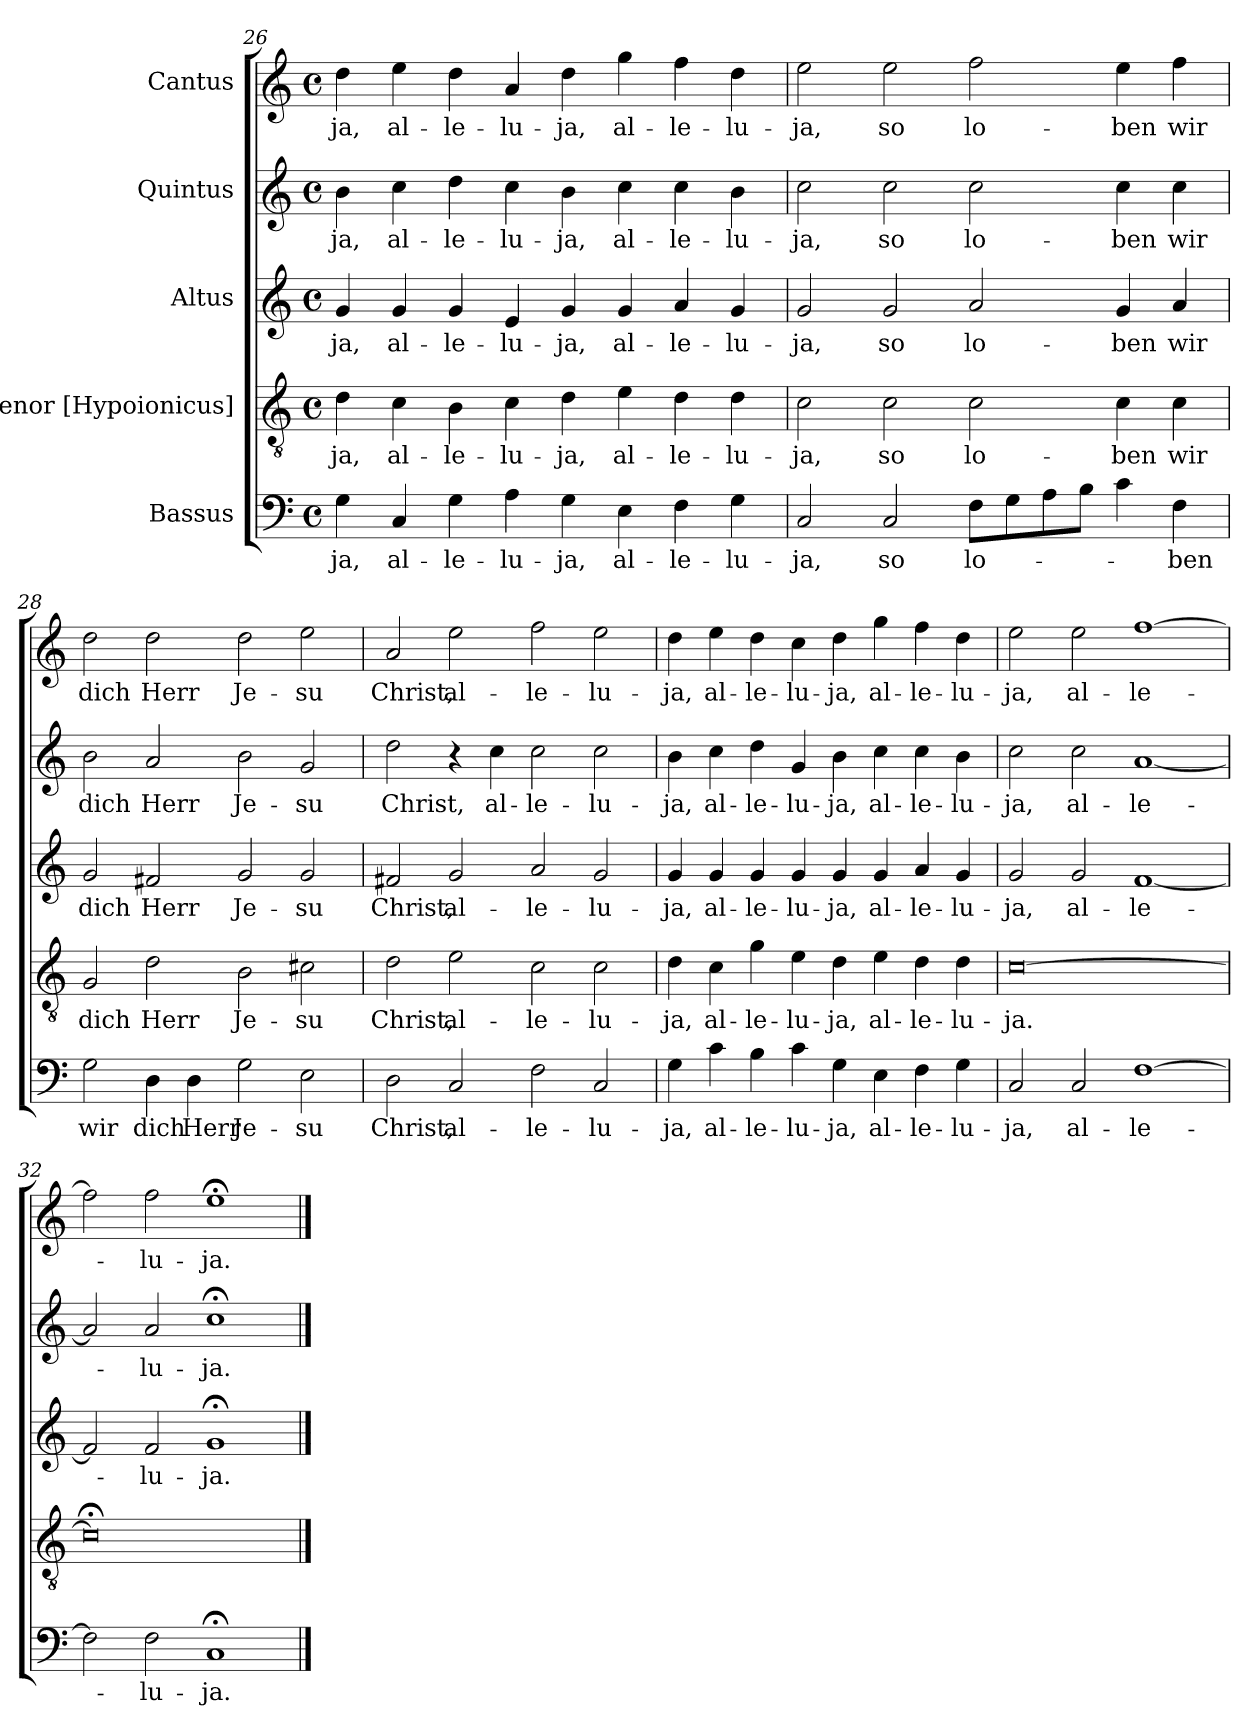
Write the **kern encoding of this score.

**kern	**text	**kern	**text	**kern	**text	**kern	**text	**kern	**text
*part5	*part5	*part4	*part4	*part3	*part3	*part2	*part2	*part1	*part1
*staff5	*staff5	*staff4	*staff4	*staff3	*staff3	*staff2	*staff2	*staff1	*staff1
*I"Bassus	*	*I"Tenor [Hypoionicus]	*	*I"Altus	*	*I"Quintus	*	*I"Cantus	*
!!LO:PB:g=z
*clefF4	*	*clefGv2	*	*clefG2	*	*clefG2	*	*clefG2	*
*k[]	*	*k[]	*	*k[]	*	*k[]	*	*k[]	*
*M4/2	*	*M4/2	*	*M4/2	*	*M4/2	*	*M4/2	*
*met(c)	*	*met(c)	*	*met(c)	*	*met(c)	*	*met(c)	*
=26	=26	=26	=26	=26	=26	=26	=26	=26	=26
!	!LO:LY:b	!	!LO:LY:b	!	!LO:LY:b	!	!LO:LY:b	!	!LO:LY:b
4G\	-ja,	4d\	-ja,	4g/	-ja,	4b\	-ja,	4dd\	-ja,
!	!LO:LY:b	!	!LO:LY:b	!	!LO:LY:b	!	!LO:LY:b	!	!LO:LY:b
4C/	al-	4c\	al-	4g/	al-	4cc\	al-	4ee\	al-
!	!LO:LY:b	!	!LO:LY:b	!	!LO:LY:b	!	!LO:LY:b	!	!LO:LY:b
4G\	-le-	4B\	-le-	4g/	-le-	4dd\	-le-	4dd\	-le-
!	!LO:LY:b	!	!LO:LY:b	!	!LO:LY:b	!	!LO:LY:b	!	!LO:LY:b
4A\	-lu-	4c\	-lu-	4e/	-lu-	4cc\	-lu-	4a/	-lu-
!	!LO:LY:b	!	!LO:LY:b	!	!LO:LY:b	!	!LO:LY:b	!	!LO:LY:b
4G\	-ja,	4d\	-ja,	4g/	-ja,	4b\	-ja,	4dd\	-ja,
!	!LO:LY:b	!	!LO:LY:b	!	!LO:LY:b	!	!LO:LY:b	!	!LO:LY:b
4E\	al-	4e\	al-	4g/	al-	4cc\	al-	4gg\	al-
!	!LO:LY:b	!	!LO:LY:b	!	!LO:LY:b	!	!LO:LY:b	!	!LO:LY:b
4F\	-le-	4d\	-le-	4a/	-le-	4cc\	-le-	4ff\	-le-
!	!LO:LY:b	!	!LO:LY:b	!	!LO:LY:b	!	!LO:LY:b	!	!LO:LY:b
4G\	-lu-	4d\	-lu-	4g/	-lu-	4b\	-lu-	4dd\	-lu-
=27	=27	=27	=27	=27	=27	=27	=27	=27	=27
!	!LO:LY:b	!	!LO:LY:b	!	!LO:LY:b	!	!LO:LY:b	!	!LO:LY:b
2C/	ja,	2c\	ja,	2g/	ja,	2cc\	ja,	2ee\	ja,
!	!LO:LY:b	!	!LO:LY:b	!	!LO:LY:b	!	!LO:LY:b	!	!LO:LY:b
2C/	so	2c\	so	2g/	so	2cc\	so	2ee\	so
!	!LO:LY:b	!	!LO:LY:b	!	!LO:LY:b	!	!LO:LY:b	!	!LO:LY:b
8F\L	lo-	2c\	lo-	2a/	lo-	2cc\	lo-	2ff\	lo-
8G\	.	.	.	.	.	.	.	.	.
8A\	.	.	.	.	.	.	.	.	.
8B\J	.	.	.	.	.	.	.	.	.
!	!	!	!LO:LY:b	!	!LO:LY:b	!	!LO:LY:b	!	!LO:LY:b
4c\	.	4c\	-ben	4g/	-ben	4cc\	-ben	4ee\	-ben
!	!LO:LY:b	!	!LO:LY:b	!	!LO:LY:b	!	!LO:LY:b	!	!LO:LY:b
4F\	-ben	4c\	wir	4a/	wir	4cc\	wir	4ff\	wir
=28	=28	=28	=28	=28	=28	=28	=28	=28	=28
!	!LO:LY:b	!	!LO:LY:b	!	!LO:LY:b	!	!LO:LY:b	!	!LO:LY:b
2G\	wir	2G/	dich	2g/	dich	2b\	dich	2dd\	dich
!	!LO:LY:b	!	!LO:LY:b	!	!LO:LY:b	!	!LO:LY:b	!	!LO:LY:b
4D\	dich	2d\	Herr	2f#X/	Herr	2a/	Herr	2dd\	Herr
!	!LO:LY:b	!	!	!	!	!	!	!	!
4D\	Herr	.	.	.	.	.	.	.	.
!	!LO:LY:b	!	!LO:LY:b	!	!LO:LY:b	!	!LO:LY:b	!	!LO:LY:b
2G\	Je-	2B\	Je-	2g/	Je-	2b\	Je-	2dd\	Je-
!	!LO:LY:b	!	!LO:LY:b	!	!LO:LY:b	!	!LO:LY:b	!	!LO:LY:b
2E\	-su	2c#X\	-su	2g/	-su	2g/	-su	2ee\	-su
!!LO:LB:g=z
=29	=29	=29	=29	=29	=29	=29	=29	=29	=29
!	!LO:LY:b	!	!LO:LY:b	!	!LO:LY:b	!	!LO:LY:b	!	!LO:LY:b
2D\	Christ,	2d\	Christ,	2f#X/	Christ,	2dd\	Christ,	2a/	Christ,
!	!LO:LY:b	!	!LO:LY:b	!	!LO:LY:b	!	!	!	!LO:LY:b
2C/	al-	2e\	al-	2g/	al-	4r	.	2ee\	al-
!	!	!	!	!	!	!	!LO:LY:b	!	!
.	.	.	.	.	.	4cc\	al-	.	.
!	!LO:LY:b	!	!LO:LY:b	!	!LO:LY:b	!	!LO:LY:b	!	!LO:LY:b
2F\	-le-	2c\	-le-	2a/	-le-	2cc\	-le-	2ff\	-le-
!	!LO:LY:b	!	!LO:LY:b	!	!LO:LY:b	!	!LO:LY:b	!	!LO:LY:b
2C/	-lu-	2c\	-lu-	2g/	-lu-	2cc\	-lu-	2ee\	-lu-
=30	=30	=30	=30	=30	=30	=30	=30	=30	=30
!	!LO:LY:b	!	!LO:LY:b	!	!LO:LY:b	!	!LO:LY:b	!	!LO:LY:b
4G\	-ja,	4d\	-ja,	4g/	-ja,	4b\	-ja,	4dd\	-ja,
!	!LO:LY:b	!	!LO:LY:b	!	!LO:LY:b	!	!LO:LY:b	!	!LO:LY:b
4c\	al-	4c\	al-	4g/	al-	4cc\	al-	4ee\	al-
!	!LO:LY:b	!	!LO:LY:b	!	!LO:LY:b	!	!LO:LY:b	!	!LO:LY:b
4B\	-le-	4g\	-le-	4g/	-le-	4dd\	-le-	4dd\	-le-
!	!LO:LY:b	!	!LO:LY:b	!	!LO:LY:b	!	!LO:LY:b	!	!LO:LY:b
4c\	-lu-	4e\	-lu-	4g/	-lu-	4g/	-lu-	4cc\	-lu-
!	!LO:LY:b	!	!LO:LY:b	!	!LO:LY:b	!	!LO:LY:b	!	!LO:LY:b
4G\	-ja,	4d\	-ja,	4g/	-ja,	4b\	-ja,	4dd\	-ja,
!	!LO:LY:b	!	!LO:LY:b	!	!LO:LY:b	!	!LO:LY:b	!	!LO:LY:b
4E\	al-	4e\	al-	4g/	al-	4cc\	al-	4gg\	al-
!	!LO:LY:b	!	!LO:LY:b	!	!LO:LY:b	!	!LO:LY:b	!	!LO:LY:b
4F\	-le-	4d\	-le-	4a/	-le-	4cc\	-le-	4ff\	-le-
!	!LO:LY:b	!	!LO:LY:b	!	!LO:LY:b	!	!LO:LY:b	!	!LO:LY:b
4G\	-lu-	4d\	-lu-	4g/	-lu-	4b\	-lu-	4dd\	-lu-
=31	=31	=31	=31	=31	=31	=31	=31	=31	=31
!	!LO:LY:b	!	!LO:LY:b	!	!LO:LY:b	!	!LO:LY:b	!	!LO:LY:b
2C/	-ja,	[0c	-ja.	2g/	-ja,	2cc\	-ja,	2ee\	-ja,
!	!LO:LY:b	!	!	!	!LO:LY:b	!	!LO:LY:b	!	!LO:LY:b
2C/	al-	.	.	2g/	al-	2cc\	al-	2ee\	al-
!	!LO:LY:b	!	!	!	!LO:LY:b	!	!LO:LY:b	!	!LO:LY:b
[1F	-le-	.	.	[1f	-le-	[1a	-le-	[1ff	-le-
=32	=32	=32	=32	=32	=32	=32	=32	=32	=32
2F\]	.	0c;<]	.	2f/]	.	2a/]	.	2ff\]	.
!	!LO:LY:b	!	!	!	!LO:LY:b	!	!LO:LY:b	!	!LO:LY:b
2F\	-lu-	.	.	2f/	-lu-	2a/	-lu-	2ff\	-lu-
!	!LO:LY:b	!	!	!	!LO:LY:b	!	!LO:LY:b	!	!LO:LY:b
1C;<	-ja.	.	.	1g;<	-ja.	1cc;<	-ja.	1ee;<	-ja.
==	==	==	==	==	==	==	==	==	==
*-	*-	*-	*-	*-	*-	*-	*-	*-	*-
